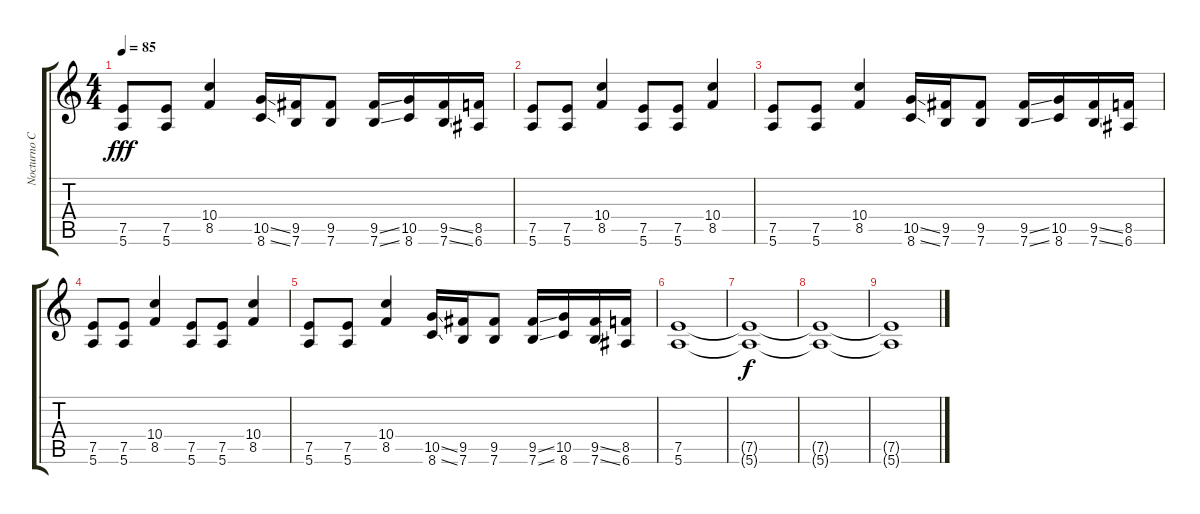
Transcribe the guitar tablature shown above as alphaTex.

\track ("Nocturno Culto" "Nocturno C") {instrument distortionguitar}
\staff {score tabs}
\tuning (E4 B3 G3 D3 A2 E2) {hide}
\ts (4 4)
\tempo 85
\clef g2
\ks c
(7.5 5.6).8{dy fff} (7.5 5.6).8 (10.4 8.5).4 (10.5{ss} 8.6{ss}).16 (9.5 7.6).16 (9.5 7.6).8 (9.5{ss} 7.6{ss}).16 (10.5 8.6).16 (9.5{ss} 7.6{ss}).16 (8.5 6.6).16 |
(7.5 5.6).8 (7.5 5.6).8 (10.4 8.5).4 (7.5 5.6).8 (7.5 5.6).8 (10.4 8.5).4 |
(7.5 5.6).8 (7.5 5.6).8 (10.4 8.5).4 (10.5{ss} 8.6{ss}).16 (9.5 7.6).16 (9.5 7.6).8 (9.5{ss} 7.6{ss}).16 (10.5 8.6).16 (9.5{ss} 7.6{ss}).16 (8.5 6.6).16 |
(7.5 5.6).8 (7.5 5.6).8 (10.4 8.5).4 (7.5 5.6).8 (7.5 5.6).8 (10.4 8.5).4 |
(7.5 5.6).8 (7.5 5.6).8 (10.4 8.5).4 (10.5{ss} 8.6{ss}).16 (9.5 7.6).16 (9.5 7.6).8 (9.5{ss} 7.6{ss}).16 (10.5 8.6).16 (9.5{ss} 7.6{ss}).16 (8.5 6.6).16 |
(7.5 5.6).1 |
(7.5{t} 5.6{t}).1{dy f} |
(7.5{t} 5.6{t}).1 |
(7.5{t} 5.6{t}).1
